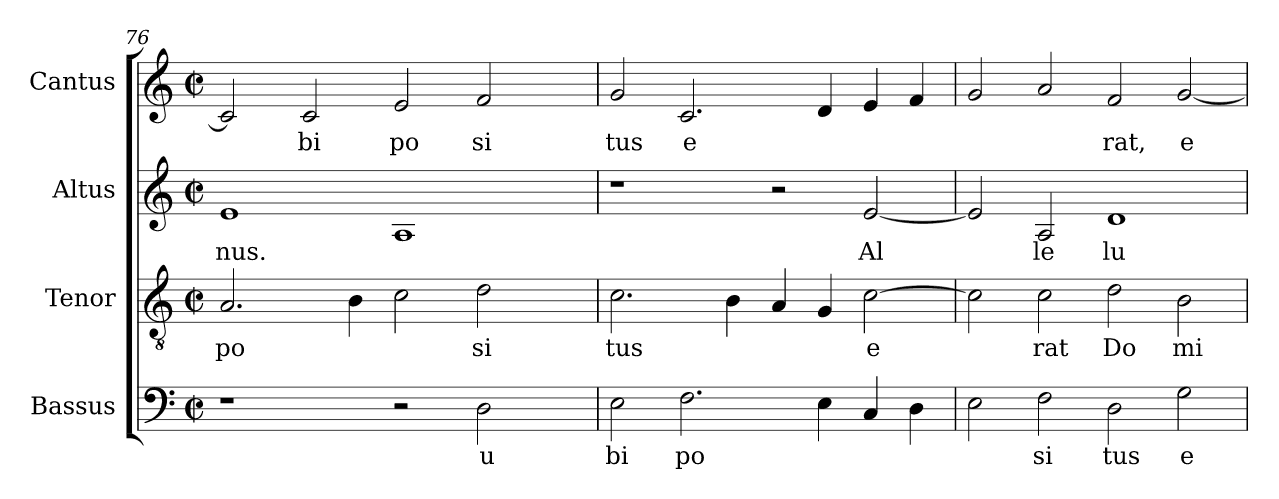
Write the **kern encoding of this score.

**kern	**text	**kern	**text	**kern	**text	**kern	**text
*part4	*part4	*part3	*part3	*part2	*part2	*part1	*part1
*staff4	*staff4	*staff3	*staff3	*staff2	*staff2	*staff1	*staff1
*I"Bassus	*	*I"Tenor	*	*I"Altus	*	*I"Cantus	*
!!LO:LB:g=z
*clefF4	*	*clefGv2	*	*clefG2	*	*clefG2	*
*M2/2	*	*M2/2	*	*M2/2	*	*M2/2	*
*met(c|)	*	*met(c|)	*	*met(c|)	*	*met(c|)	*
=76	=76	=76	=76	=76	=76	=76	=76
!	!	!	!LO:LY:b:cj	!	!LO:LY:b	!	!
*	*	*	*	*^	*	*	*
1r	.	2.A/	po	1e	32.ryy	nus.	2c/]	.
.	.	.	.	.	1ryy	.	.	.
!	!	!	!	!	!	!	!	!LO:LY:b:cj
.	.	.	.	.	.	.	2c/	bi
.	.	4B\	.	.	.	.	.	.
!	!	!	!	!	!	!	!	!LO:LY:b:cj
2r	.	2c\	.	1A	.	.	2e/	po
.	.	.	.	.	2ryy	.	.	.
!	!LO:LY:b:cj	!	!LO:LY:b:cj	!	!	!	!	!LO:LY:b:cj
2D\	u	2d\	si	.	.	.	2f/	si
.	.	.	.	.	4ryy	.	.	.
.	.	.	.	.	8ryy	.	.	.
.	.	.	.	.	16ryy	.	.	.
.	.	.	.	.	64ryy	.	.	.
=77	=77	=77	=77	=77	=77	=77	=77	=77
!	!LO:LY:b:cj	!	!LO:LY:b	!	!	!	!	!LO:LY:b:cj
*	*	*	*	*v	*v	*	*	*
2E\	bi	2.c\	tus	1r	.	2g/	tus
!	!LO:LY:b:cj	!	!	!	!	!	!LO:LY:b:cj
2.F\	po	.	.	.	.	2.c/	e
.	.	4B\	.	.	.	.	.
.	.	4A/	.	2r	.	.	.
4E\	.	4G/	.	.	.	4d/	.
!	!	!	!LO:LY:b:cj	!	!LO:LY:b:cj	!	!
4C/	.	[>2c\	e	[<2e/	Al	4e/	.
4D\	.	.	.	.	.	4f/	.
=78	=78	=78	=78	=78	=78	=78	=78
2E\	.	2c\]	.	2e/]	.	2g/	.
!	!LO:LY:b:cj	!	!LO:LY:b:cj	!	!LO:LY:b:cj	!	!
2F\	si	2c\	rat	2A/	le	2a/	.
!	!LO:LY:b:cj	!	!LO:LY:b:cj	!	!LO:LY:b:cj	!	!LO:LY:b:cj
2D\	tus	2d\	Do	1d	lu	2f/	rat,
!	!LO:LY:b:cj	!	!LO:LY:b:cj	!	!	!	!LO:LY:b:cj
2G\	e	2B\	mi	.	.	[<2g/	e
=	=	=	=	=	=	=	=
*-	*-	*-	*-	*-	*-	*-	*-
